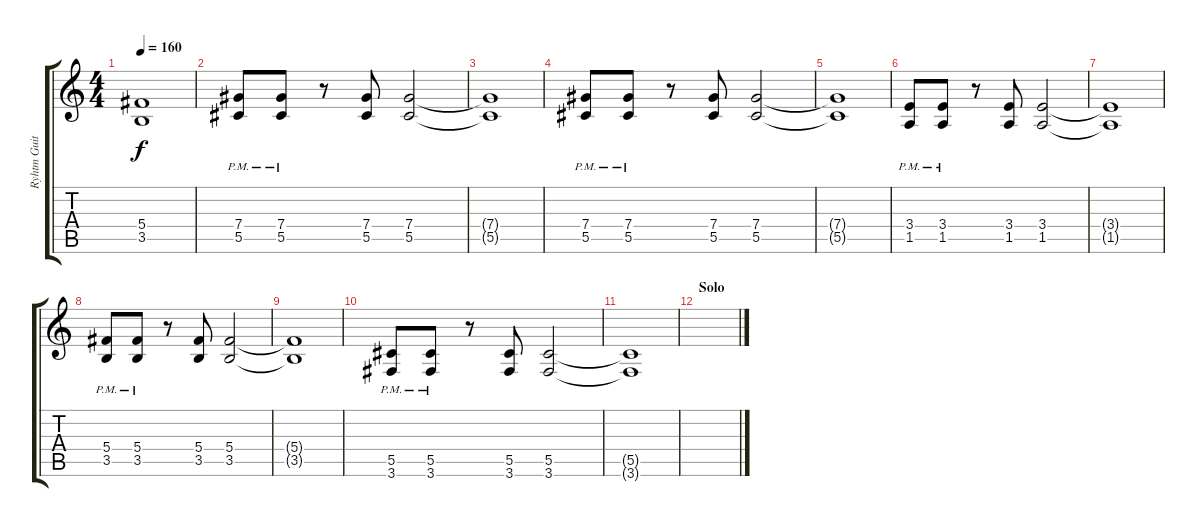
\track ("Ryhtm Guitar (Eduardo Kawanaka)" "Ryhtm Guit") {instrument overdrivenguitar}
\staff {score tabs}
\tuning (Eb4 Bb3 Gb3 Db3 Ab2 Eb2) {hide}
\ts (4 4)
\tempo 160
\clef g2
\ks c
(5.4{t} 3.5{t}).1{dy f} |
(7.4 5.5{pm}).8 (7.4 5.5{pm}).8 r.8 (7.4 5.5).8 (7.4 5.5).2 |
(7.4{t} 5.5{t}).1 |
(7.4 5.5{pm}).8 (7.4 5.5{pm}).8 r.8 (7.4 5.5).8 (7.4 5.5).2 |
(7.4{t} 5.5{t}).1 |
(3.4 1.5{pm}).8 (3.4 1.5{pm}).8 r.8 (3.4 1.5).8 (3.4 1.5).2 |
(3.4{t} 1.5{t}).1 |
(5.4 3.5{pm}).8 (5.4 3.5{pm}).8 r.8 (5.4 3.5).8 (5.4 3.5).2 |
(5.4{t} 3.5{t}).1 |
(5.5{pm} 3.6).8 (5.5{pm} 3.6).8 r.8 (5.5 3.6).8 (5.5 3.6).2 |
(5.5{t} 3.6{t}).1 |
\section ("" "Solo")
